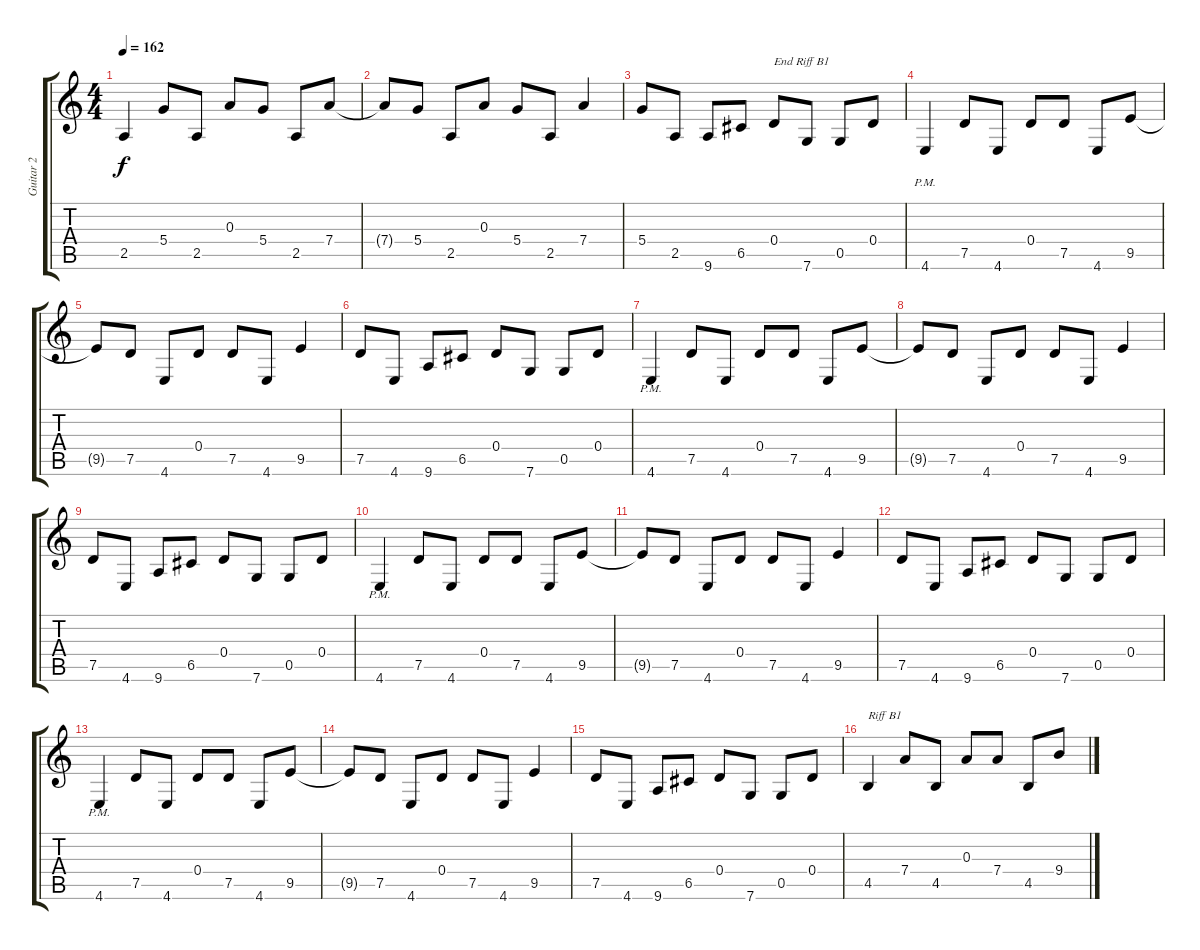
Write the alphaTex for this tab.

\track ("Guitar 2" "Guitar 2") {instrument acousticguitarsteel}
\staff {score tabs}
\tuning (G4 E4 A3 D3 G2 C2) {hide}
\ts (4 4)
\tempo 162
\clef g2
\ks c
2.5.4{dy f} 5.4.8 2.5.8 0.3.8 5.4.8 2.5.8 7.4.8 |
7.4{t}.8 5.4.8 2.5.8 0.3.8 5.4.8 2.5.8 7.4.4 |
5.4.8 2.5.8 9.6.8 6.5.8 0.4.8{txt "End Riff B1"} 7.6.8 0.5.8 0.4.8 |
4.6{pm}.4 7.5.8 4.6.8 0.4.8 7.5.8 4.6.8 9.5.8 |
9.5{t}.8 7.5.8 4.6.8 0.4.8 7.5.8 4.6.8 9.5.4 |
7.5.8 4.6.8 9.6.8 6.5.8 0.4.8 7.6.8 0.5.8 0.4.8 |
4.6{pm}.4 7.5.8 4.6.8 0.4.8 7.5.8 4.6.8 9.5.8 |
9.5{t}.8 7.5.8 4.6.8 0.4.8 7.5.8 4.6.8 9.5.4 |
7.5.8 4.6.8 9.6.8 6.5.8 0.4.8 7.6.8 0.5.8 0.4.8 |
4.6{pm}.4 7.5.8 4.6.8 0.4.8 7.5.8 4.6.8 9.5.8 |
9.5{t}.8 7.5.8 4.6.8 0.4.8 7.5.8 4.6.8 9.5.4 |
7.5.8 4.6.8 9.6.8 6.5.8 0.4.8 7.6.8 0.5.8 0.4.8 |
4.6{pm}.4 7.5.8 4.6.8 0.4.8 7.5.8 4.6.8 9.5.8 |
9.5{t}.8 7.5.8 4.6.8 0.4.8 7.5.8 4.6.8 9.5.4 |
7.5.8 4.6.8 9.6.8 6.5.8 0.4.8 7.6.8 0.5.8 0.4.8 |
4.5.4{txt "Riff B1"} 7.4.8 4.5.8 0.3.8 7.4.8 4.5.8 9.4.8
